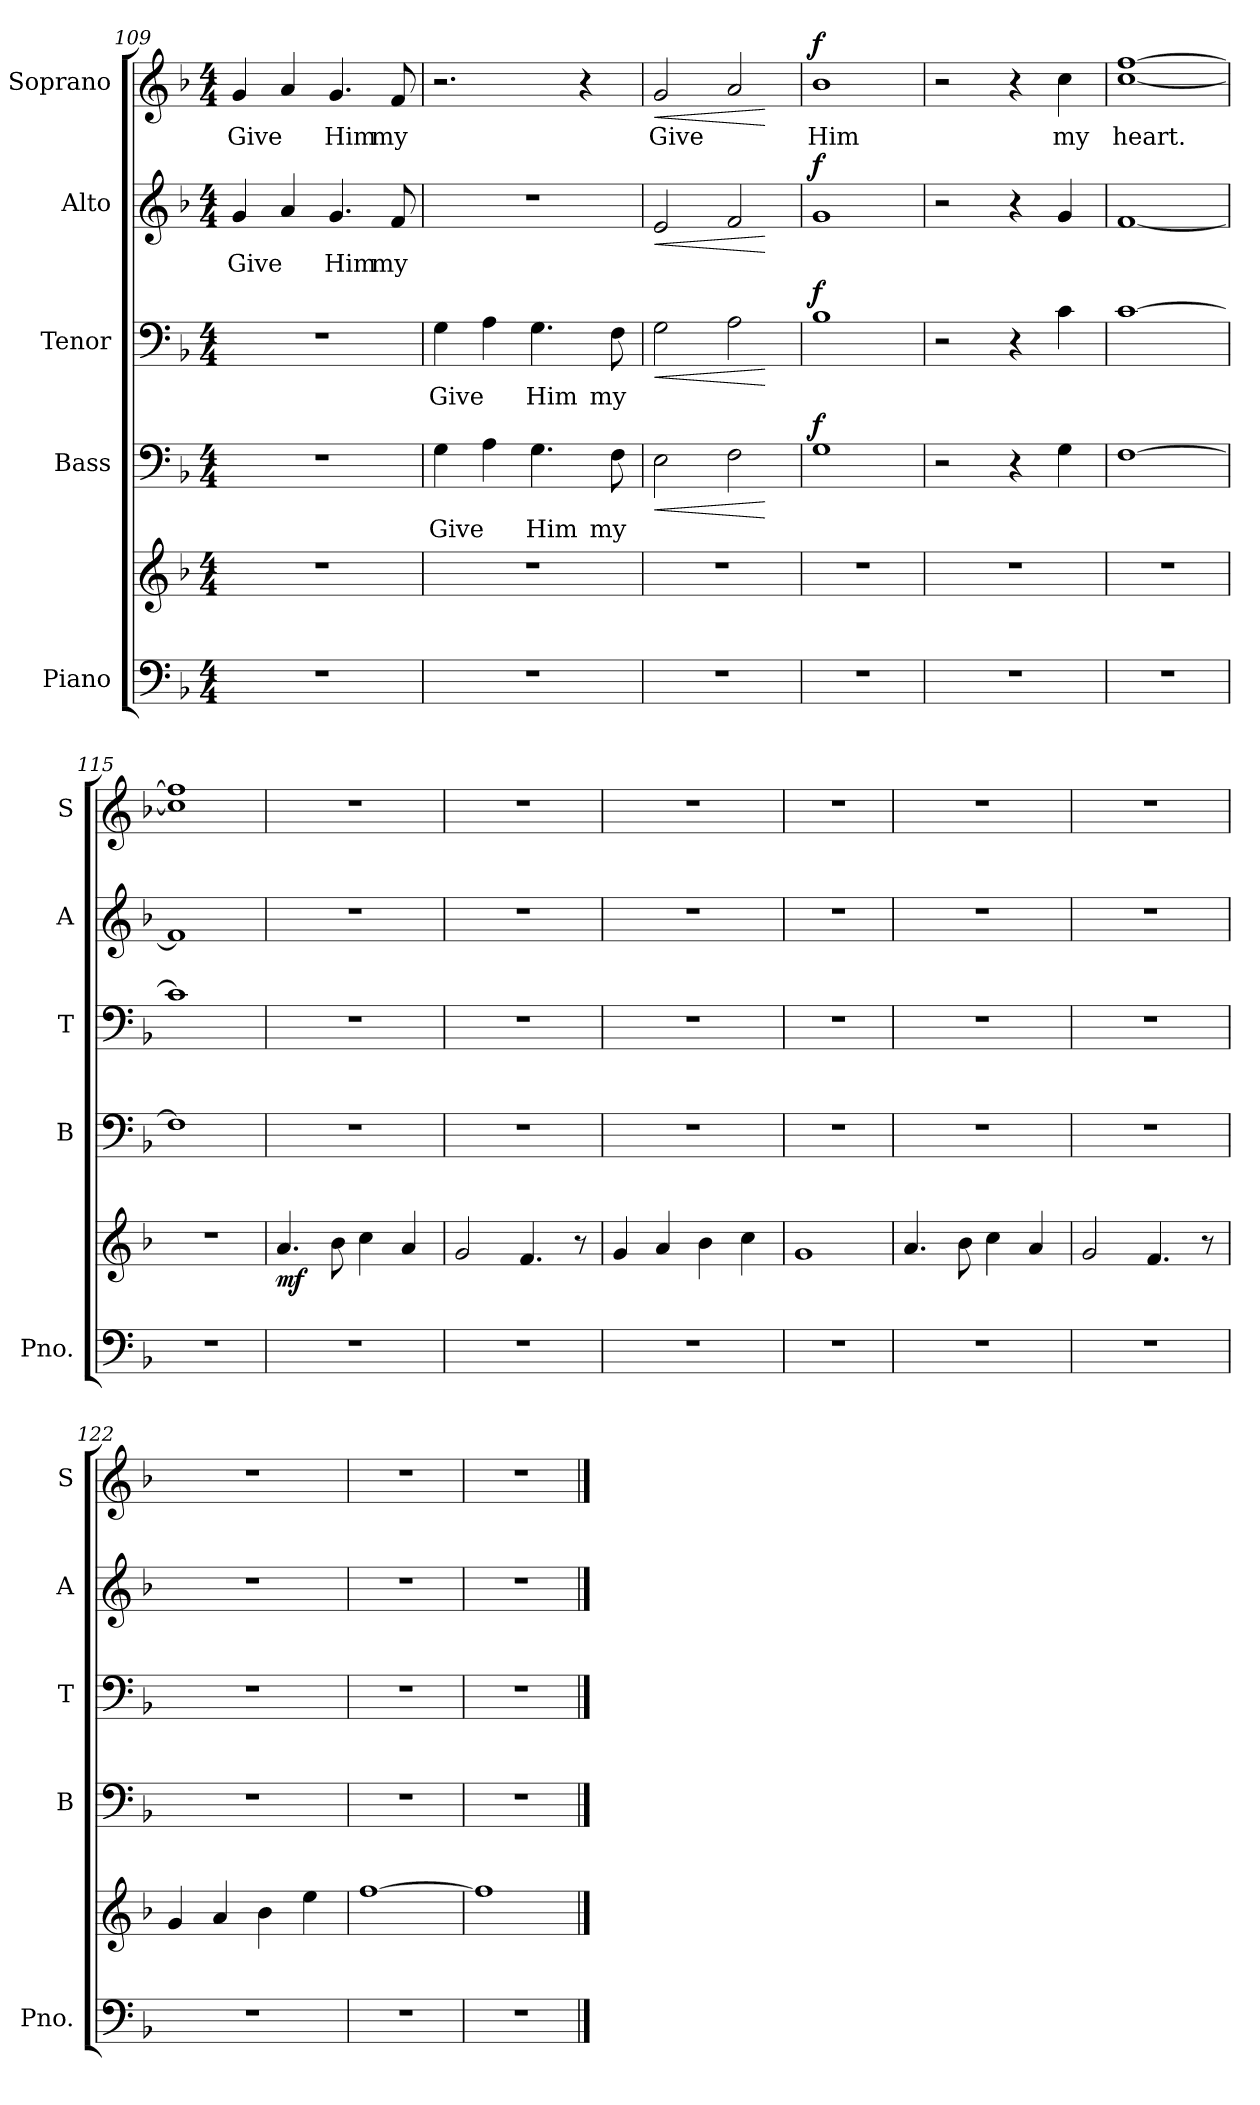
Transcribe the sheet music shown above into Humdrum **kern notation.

**kern	**kern	**dynam	**kern	**text	**dynam	**kern	**text	**dynam	**kern	**text	**dynam	**kern	**text	**dynam
*part5	*part5	*part5	*part4	*part4	*part4	*part3	*part3	*part3	*part2	*part2	*part2	*part1	*part1	*part1
*staff6	*staff5	*staff5/6	*staff4	*staff4	*staff4	*staff3	*staff3	*staff3	*staff2	*staff2	*staff2	*staff1	*staff1	*staff1
*I"Piano	*	*	*I"Bass	*	*	*I"Tenor	*	*	*I"Alto	*	*	*I"Soprano	*	*
*I'Pno.	*	*	*I'B	*	*	*I'T	*	*	*I'A	*	*	*I'S	*	*
*clefF4	*clefG2	*	*clefF4	*	*	*clefF4	*	*	*clefG2	*	*	*clefG2	*	*
*k[b-]	*k[b-]	*	*k[b-]	*	*	*k[b-]	*	*	*k[b-]	*	*	*k[b-]	*	*
*F:	*F:	*	*F:	*	*	*F:	*	*	*F:	*	*	*F:	*	*
*M4/4	*M4/4	*	*M4/4	*	*	*M4/4	*	*	*M4/4	*	*	*M4/4	*	*
=109	=109	=109	=109	=109	=109	=109	=109	=109	=109	=109	=109	=109	=109	=109
1r	1r	.	1r	.	.	1r	.	.	4g/	-Give	.	4g/	-Give	.
.	.	.	.	.	.	.	.	.	4a/	.	.	4a/	.	.
.	.	.	.	.	.	.	.	.	4.g/	Him	.	4.g/	Him	.
.	.	.	.	.	.	.	.	.	8f/	my	.	8f/	my	.
=110	=110	=110	=110	=110	=110	=110	=110	=110	=110	=110	=110	=110	=110	=110
1r	1r	.	4G\	-Give	.	4G\	-Give	.	1r	.	.	2.r	.	.
.	.	.	4A\	.	.	4A\	.	.	.	.	.	.	.	.
.	.	.	4.G\	Him	.	4.G\	Him	.	.	.	.	.	.	.
.	.	.	.	.	.	.	.	.	.	.	.	4r	.	.
.	.	.	8F\	my	.	8F\	my	.	.	.	.	.	.	.
=111	=111	=111	=111	=111	=111	=111	=111	=111	=111	=111	=111	=111	=111	=111
!	!	!	!	!	!LO:HP:b	!	!	!LO:HP:b	!	!	!LO:HP:b	!	!	!LO:HP:b
1r	1r	.	2E\	.	<	2G\	.	<	2e/	.	<	2g/	-Give	<
.	.	.	2F\	.	.	2A\	.	.	2f/	.	.	2a/	.	.
.	.	.	.	.	[	.	.	[	.	.	[	.	.	[
=112	=112	=112	=112	=112	=112	=112	=112	=112	=112	=112	=112	=112	=112	=112
!	!	!	!	!	!LO:DY:b	!	!	!LO:DY:b	!	!	!LO:DY:b	!	!	!LO:DY:b
1r	1r	.	1G	.	f	1B-	.	f	1g	.	f	1b-	Him	f
!!LO:PB:g=z
=113	=113	=113	=113	=113	=113	=113	=113	=113	=113	=113	=113	=113	=113	=113
1r	1r	.	2r	.	.	2r	.	.	2r	.	.	2r	.	.
.	.	.	4r	.	.	4r	.	.	4r	.	.	4r	.	.
.	.	.	4G\	.	.	4c\	.	.	4g/	.	.	4cc\	my	.
=114	=114	=114	=114	=114	=114	=114	=114	=114	=114	=114	=114	=114	=114	=114
1r	1r	.	[1F	.	.	[1c	.	.	[1f	.	.	[1cc [1ff	heart.	.
!!LO:PB:g=z
=115	=115	=115	=115	=115	=115	=115	=115	=115	=115	=115	=115	=115	=115	=115
1r	1r	.	1F]	.	.	1c]	.	.	1f]	.	.	1cc] 1ff]	.	.
=116	=116	=116	=116	=116	=116	=116	=116	=116	=116	=116	=116	=116	=116	=116
!	!	!LO:DY:b	!	!	!	!	!	!	!	!	!	!	!	!
1r	4.a/	mf	1r	.	.	1r	.	.	1r	.	.	1r	.	.
.	8b-\	.	.	.	.	.	.	.	.	.	.	.	.	.
.	4cc\	.	.	.	.	.	.	.	.	.	.	.	.	.
.	4a/	.	.	.	.	.	.	.	.	.	.	.	.	.
=117	=117	=117	=117	=117	=117	=117	=117	=117	=117	=117	=117	=117	=117	=117
1r	2g/	.	1r	.	.	1r	.	.	1r	.	.	1r	.	.
.	4.f/	.	.	.	.	.	.	.	.	.	.	.	.	.
.	8r	.	.	.	.	.	.	.	.	.	.	.	.	.
=118	=118	=118	=118	=118	=118	=118	=118	=118	=118	=118	=118	=118	=118	=118
1r	4g/	.	1r	.	.	1r	.	.	1r	.	.	1r	.	.
.	4a/	.	.	.	.	.	.	.	.	.	.	.	.	.
.	4b-\	.	.	.	.	.	.	.	.	.	.	.	.	.
.	4cc\	.	.	.	.	.	.	.	.	.	.	.	.	.
=119	=119	=119	=119	=119	=119	=119	=119	=119	=119	=119	=119	=119	=119	=119
1r	1g	.	1r	.	.	1r	.	.	1r	.	.	1r	.	.
=120	=120	=120	=120	=120	=120	=120	=120	=120	=120	=120	=120	=120	=120	=120
1r	4.a/	.	1r	.	.	1r	.	.	1r	.	.	1r	.	.
.	8b-\	.	.	.	.	.	.	.	.	.	.	.	.	.
.	4cc\	.	.	.	.	.	.	.	.	.	.	.	.	.
.	4a/	.	.	.	.	.	.	.	.	.	.	.	.	.
=121	=121	=121	=121	=121	=121	=121	=121	=121	=121	=121	=121	=121	=121	=121
1r	2g/	.	1r	.	.	1r	.	.	1r	.	.	1r	.	.
.	4.f/	.	.	.	.	.	.	.	.	.	.	.	.	.
.	8r	.	.	.	.	.	.	.	.	.	.	.	.	.
=122	=122	=122	=122	=122	=122	=122	=122	=122	=122	=122	=122	=122	=122	=122
1r	4g/	.	1r	.	.	1r	.	.	1r	.	.	1r	.	.
.	4a/	.	.	.	.	.	.	.	.	.	.	.	.	.
.	4b-\	.	.	.	.	.	.	.	.	.	.	.	.	.
.	4ee\	.	.	.	.	.	.	.	.	.	.	.	.	.
!!LO:PB:g=z
=123	=123	=123	=123	=123	=123	=123	=123	=123	=123	=123	=123	=123	=123	=123
1r	[1ff	.	1r	.	.	1r	.	.	1r	.	.	1r	.	.
=124	=124	=124	=124	=124	=124	=124	=124	=124	=124	=124	=124	=124	=124	=124
1r	1ff]	.	1r	.	.	1r	.	.	1r	.	.	1r	.	.
==	==	==	==	==	==	==	==	==	==	==	==	==	==	==
*-	*-	*-	*-	*-	*-	*-	*-	*-	*-	*-	*-	*-	*-	*-
